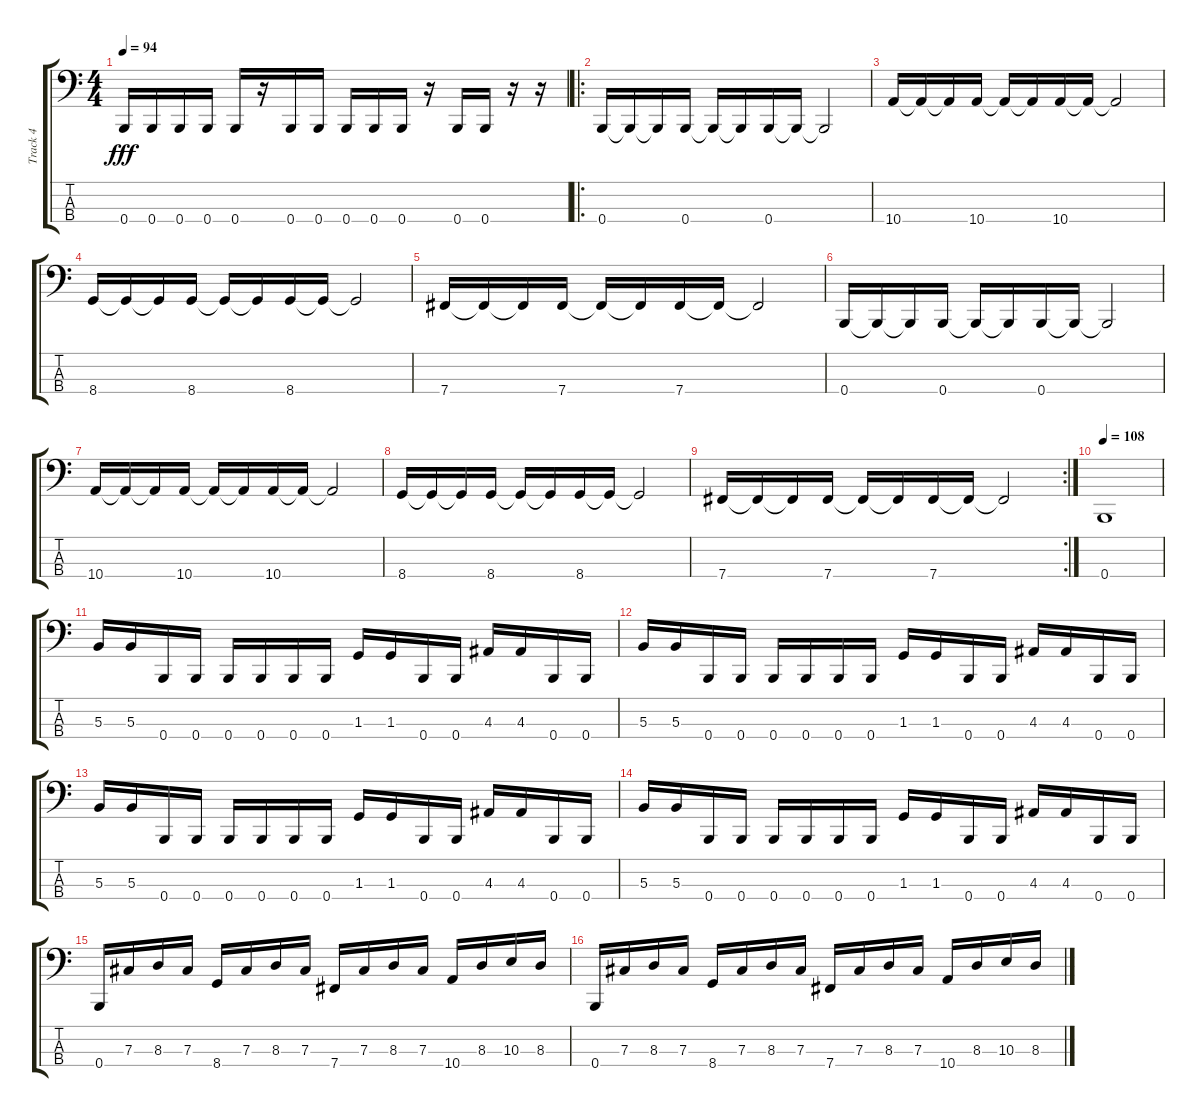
\track ("Track 4" "Track 4") {instrument electricbasspick}
\staff {score tabs}
\tuning (E2 B1 Gb1 B0) {hide}
\ts (4 4)
\tempo 94
\clef f4
\ks c
0.4.16{dy fff} 0.4.16 0.4.16 0.4.16 0.4.16 r.16 0.4.16 0.4.16 0.4.16 0.4.16 0.4.16 r.16 0.4.16 0.4.16 r.16 r.16 |
\ro
0.4.16 0.4{t}.16 0.4{t}.16 0.4.16 0.4{t}.16 0.4{t}.16 0.4.16 0.4{t}.16 0.4{t}.2 |
10.4.16 10.4{t}.16 10.4{t}.16 10.4.16 10.4{t}.16 10.4{t}.16 10.4.16 10.4{t}.16 10.4{t}.2 |
8.4.16 8.4{t}.16 8.4{t}.16 8.4.16 8.4{t}.16 8.4{t}.16 8.4.16 8.4{t}.16 8.4{t}.2 |
7.4.16 7.4{t}.16 7.4{t}.16 7.4.16 7.4{t}.16 7.4{t}.16 7.4.16 7.4{t}.16 7.4{t}.2 |
0.4.16 0.4{t}.16 0.4{t}.16 0.4.16 0.4{t}.16 0.4{t}.16 0.4.16 0.4{t}.16 0.4{t}.2 |
10.4.16 10.4{t}.16 10.4{t}.16 10.4.16 10.4{t}.16 10.4{t}.16 10.4.16 10.4{t}.16 10.4{t}.2 |
8.4.16 8.4{t}.16 8.4{t}.16 8.4.16 8.4{t}.16 8.4{t}.16 8.4.16 8.4{t}.16 8.4{t}.2 |
\rc 2
7.4.16 7.4{t}.16 7.4{t}.16 7.4.16 7.4{t}.16 7.4{t}.16 7.4.16 7.4{t}.16 7.4{t}.2 |
\tempo 108
0.4.1 |
5.3.16 5.3.16 0.4.16 0.4.16 0.4.16 0.4.16 0.4.16 0.4.16 1.3.16 1.3.16 0.4.16 0.4.16 4.3.16 4.3.16 0.4.16 0.4.16 |
5.3.16 5.3.16 0.4.16 0.4.16 0.4.16 0.4.16 0.4.16 0.4.16 1.3.16 1.3.16 0.4.16 0.4.16 4.3.16 4.3.16 0.4.16 0.4.16 |
5.3.16 5.3.16 0.4.16 0.4.16 0.4.16 0.4.16 0.4.16 0.4.16 1.3.16 1.3.16 0.4.16 0.4.16 4.3.16 4.3.16 0.4.16 0.4.16 |
5.3.16 5.3.16 0.4.16 0.4.16 0.4.16 0.4.16 0.4.16 0.4.16 1.3.16 1.3.16 0.4.16 0.4.16 4.3.16 4.3.16 0.4.16 0.4.16 |
0.4.16 7.3.16 8.3.16 7.3.16 8.4.16 7.3.16 8.3.16 7.3.16 7.4.16 7.3.16 8.3.16 7.3.16 10.4.16 8.3.16 10.3.16 8.3.16 |
0.4.16 7.3.16 8.3.16 7.3.16 8.4.16 7.3.16 8.3.16 7.3.16 7.4.16 7.3.16 8.3.16 7.3.16 10.4.16 8.3.16 10.3.16 8.3.16
